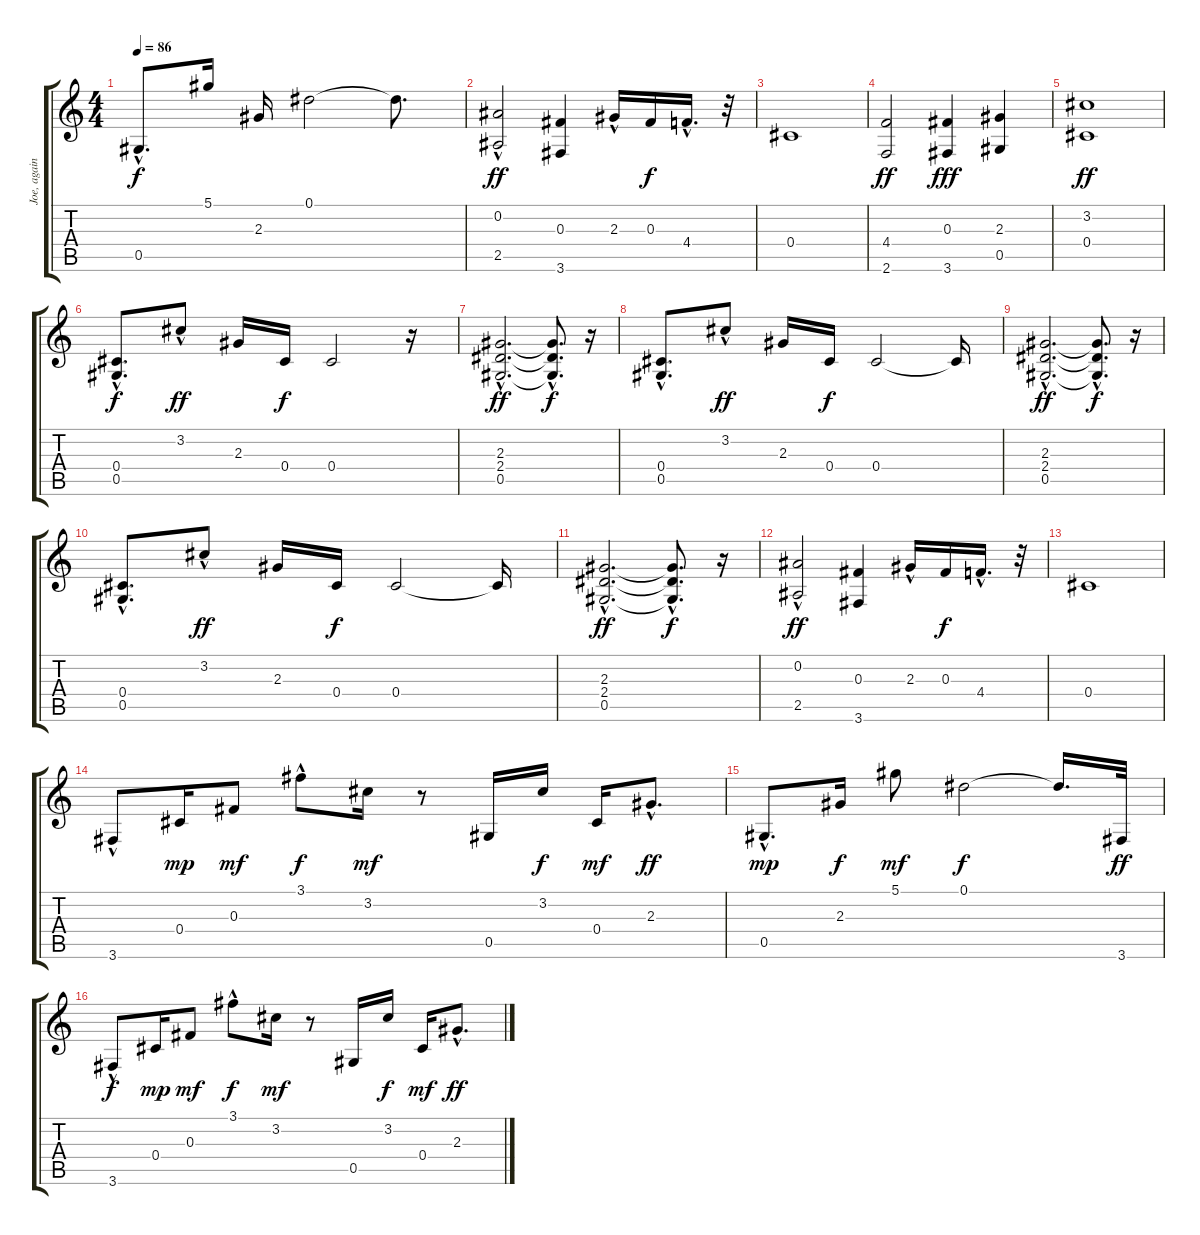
\track ("Joe, again" "Joe, again") {instrument overdrivenguitar}
\staff {score tabs}
\tuning (Eb4 Bb3 Gb3 Db3 Ab2 Eb2) {hide}
\ts (4 4)
\tempo 86
\clef g2
\ks c
0.5{hac}.8{d dy f} 5.1.16 2.3.16 0.1.2 0.1{t}.8{d} |
(0.2{hac} 2.5).2{dy ff} (0.3 3.6).4 2.3{hac}.16 0.3.16{dy f} 4.4{hac}.16{d} r.32 |
0.4.1 |
(4.4 2.6).2{dy ff} (0.3 3.6).4{dy fff} (2.3 0.5).4 |
(3.2 0.4).1{dy ff} |
(0.4{hac} 0.5{hac}).8{d dy f} 3.2{hac}.8{dy ff} 2.3.16 0.4.16{dy f} 0.4.2 r.16 |
(2.3{hac} 2.4{hac} 0.5{hac}).2{d dy ff} (2.3{hac t} 2.4{hac t} 0.5{hac t}).8{d dy f} r.16 |
(0.4{hac} 0.5{hac}).8{d} 3.2{hac}.8{dy ff} 2.3.16 0.4.16{dy f} 0.4.2 0.4{t}.16 |
(2.3{hac} 2.4{hac} 0.5{hac}).2{d dy ff} (2.3{hac t} 2.4{hac t} 0.5{hac t}).8{d dy f} r.16 |
(0.4{hac} 0.5{hac}).8{d} 3.2{hac}.8{dy ff} 2.3.16 0.4.16{dy f} 0.4.2 0.4{t}.16 |
(2.3{hac} 2.4{hac} 0.5{hac}).2{d dy ff} (2.3{hac t} 2.4{hac t} 0.5{hac t}).8{d dy f} r.16 |
(0.2{hac} 2.5).2{dy ff} (0.3 3.6).4 2.3{hac}.16 0.3.16{dy f} 4.4{hac}.16{d} r.32 |
0.4.1 |
3.6{hac}.8 0.4.16{dy mp} 0.3.8{dy mf} 3.1{hac}.8{dy f} 3.2.16{dy mf} r.8 0.5.16 3.2.16{dy f} 0.4.16{dy mf} 2.3{hac}.8{d dy ff} |
0.5{hac}.8{d dy mp} 2.3.16{dy f} 5.1.8{dy mf} 0.1.2{dy f} 0.1{t}.16{d} 3.6.32{dy ff} |
3.6{hac}.8{dy f} 0.4.16{dy mp} 0.3.8{dy mf} 3.1{hac}.8{dy f} 3.2.16{dy mf} r.8 0.5.16 3.2.16{dy f} 0.4.16{dy mf} 2.3{hac}.8{d dy ff}
